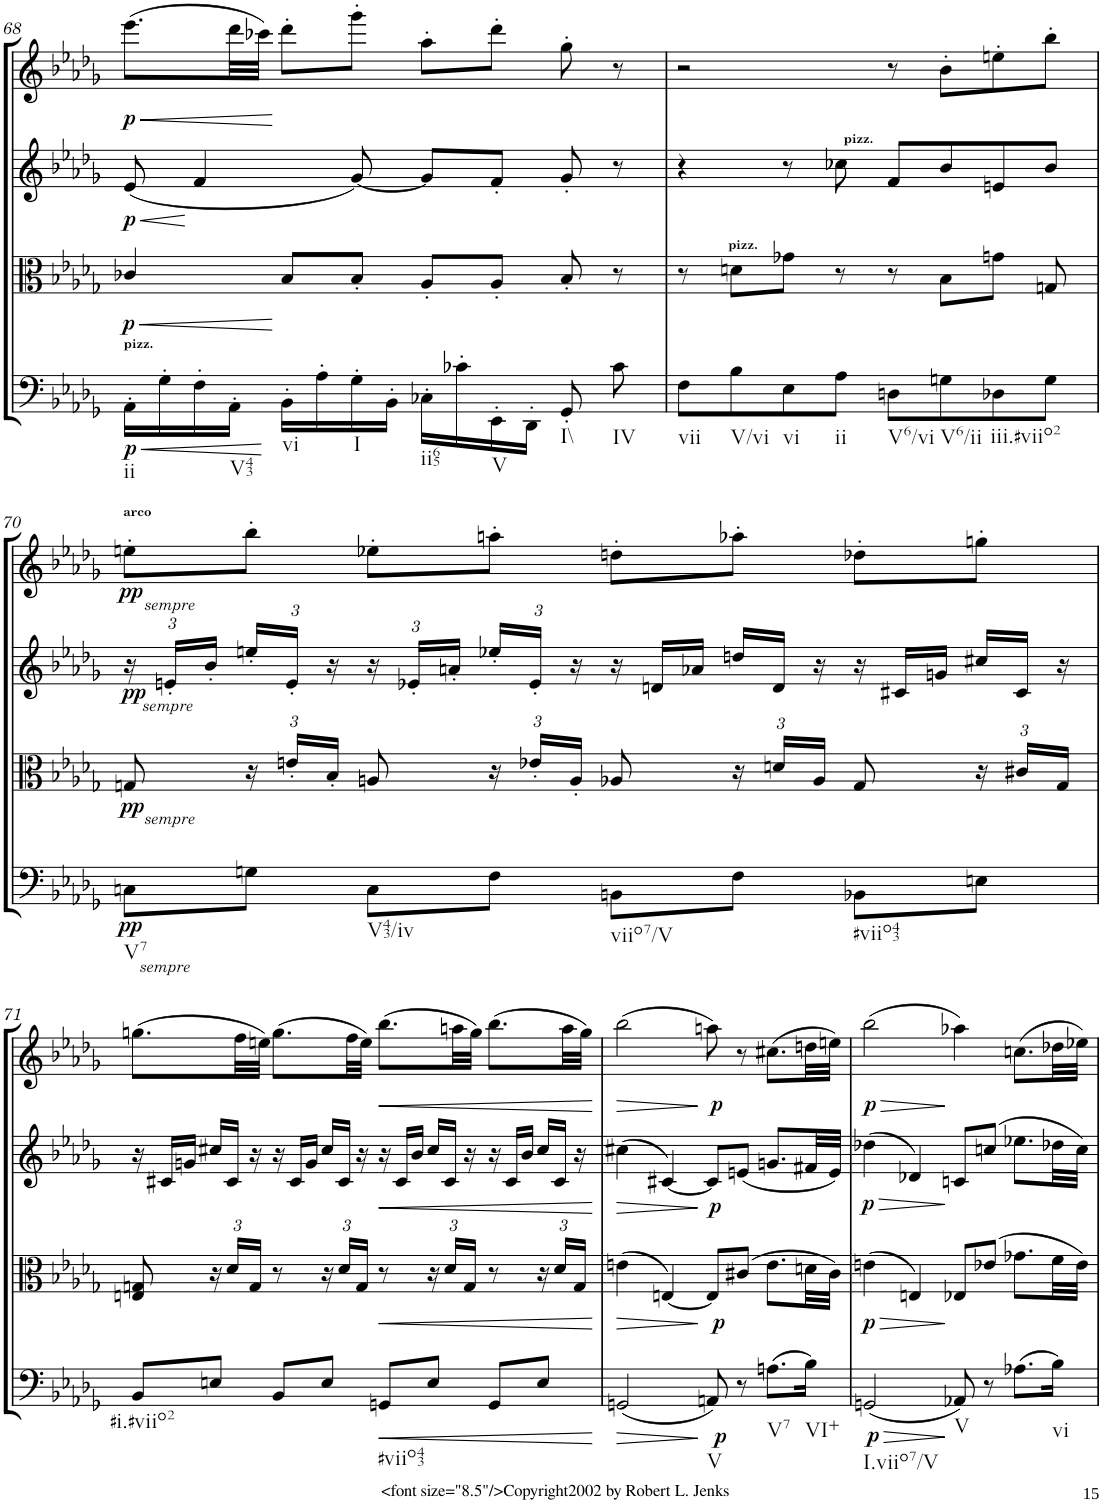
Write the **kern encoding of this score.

**kern	**dynam	**kern	**dynam	**kern	**dynam	**kern	**dynam
*part4	*part4	*part3	*part3	*part2	*part2	*part1	*part1
*staff4	*staff4	*staff3	*staff3	*staff2	*staff2	*staff1	*staff1
*I"Cello	*	*I"Viola	*	*I"2nd Violin	*	*I"1st Violin	*
*	*	*I'Vla	*	*I'Vln	*	*I'Vln	*
!!LO:PB:g=z
*clefF4	*	*clefC3	*	*clefG2	*	*clefG2	*
*k[b-e-a-d-g-]	*	*k[b-e-a-d-g-]	*	*k[b-e-a-d-g-]	*	*k[b-e-a-d-g-]	*
*D-:	*	*D-:	*	*D-:	*	*D-:	*
*M4/4	*	*M4/4	*	*M4/4	*	*M4/4	*
*met(c)	*	*met(c)	*	*met(c)	*	*met(c)	*
=68	=68	=68	=68	=68	=68	=68	=68
!LO:TX:a:B:t=pizz.	!	!	!	!	!	!	!
!LO:TX:b:t=ii	!	!	!	!	!	!	!
!	!LO:HP:b	!	!LO:HP:b	!	!LO:HP:b	!	!LO:HP:b
!	!LO:DY:n=1:b	!	!LO:DY:n=1:b	!	!LO:DY:n=1:b	!	!LO:DY:n=1:b
16AA-'\LL	< p	4c-X/	< p	(8e-/	< p	(8.eee-\L	< p
16G-'\	.	.	.	.	.	.	.
16F'\	.	.	.	4f/	[	.	.
!LO:TX:b:t=V43	!	!	!	!	!	!	!
16AA-'\JJ	.	.	.	.	.	32ddd-\LL	.
.	.	.	.	.	.	32ccc-X\JJJ)	.
!LO:TX:b:t=vi	!	!	!	!	!	!	!
16BB-'\LL	[	8B-/L	[	.	.	8ddd-'\L	[
16A-'\	.	.	.	.	.	.	.
!LO:TX:b:t=I	!	!	!	!	!	!	!
16G-'\	.	8B-'/J	.	[8g-/)	.	8ggg-'\J	.
16BB-'\JJ	.	.	.	.	.	.	.
!LO:TX:b:t=ii65	!	!	!	!	!	!	!
16C-X'\LL	.	8A-'/L	.	8g-/L]	.	8aa-'\L	.
16c-X'\	.	.	.	.	.	.	.
!LO:TX:b:t=V	!	!	!	!	!	!	!
16EE-'\	.	8A-'/J	.	8f'/J	.	8ddd-'\J	.
16DD-'\JJ	.	.	.	.	.	.	.
!LO:TX:b:t=I\\	!	!	!	!	!	!	!
8GG-'/	.	8B-'/	.	8g-'/	.	8gg-'\	.
!LO:TX:b:t=IV	!	!	!	!	!	!	!
8c-\	.	8r	.	8r	.	8r	.
=69	=69	=69	=69	=69	=69	=69	=69
!	!	!	!	!LO:TX:a:B:t=pizz.	!	!	!
!	!	!LO:TX:a:B:t=pizz.	!	!	!	!	!
!LO:TX:b:t=vii	!	!	!	!	!	!	!
8F\L	.	8r	.	4r	.	2r	.
!LO:TX:b:t=V/vi	!	!	!	!	!	!	!
8B-\	.	8dn\L	.	.	.	.	.
!LO:TX:b:t=vi	!	!	!	!	!	!	!
8E-\	.	8g-X\J	.	8r	.	.	.
!LO:TX:b:t=ii	!	!	!	!	!	!	!
8A-\J	.	8r	.	8cc-X\	.	.	.
!LO:TX:b:t=V6/vi	!	!	!	!	!	!	!
8Dn\L	.	8r	.	8f/L	.	8r	.
!LO:TX:b:t=V6/ii	!	!	!	!	!	!	!
8Gn\	.	8B-\L	.	8b-/	.	8b-'\L	.
!LO:TX:b:t=iii.#viio2	!	!	!	!	!	!	!
8D-X\	.	8gn\J	.	8en/	.	8een'\	.
8G\J	.	8Gn/	.	8b-/J	.	8bb-'\J	.
!!LO:LB:g=z
=70	=70	=70	=70	=70	=70	=70	=70
*	*	*	*	*Xbrackettup	*	*	*
!	!	!	!	!	!	!LO:TX:b:i:t=sempre	!
!	!	!	!	!	!	!LO:TX:a:B:t=arco	!
!	!	!	!	!LO:TX:b:i:t=sempre	!	!	!
!	!	!LO:TX:b:i:t=sempre	!	!	!	!	!
!LO:TX:b:i:t=sempre	!	!	!	!	!	!	!
!LO:TX:b:t=V7	!	!	!	!	!	!	!
!	!LO:DY:b	!	!LO:DY:b	!	!LO:DY:b	!	!LO:DY:b
8Cn\L	pp	8Gn/	pp	24r	pp	8een'\L	pp
.	.	.	.	24en'/LL	.	.	.
.	.	.	.	24b-'/JJ	.	.	.
*	*	*Xbrackettup	*	*	*	*	*
8Gn\J	.	24r	.	24een'/LL	.	8bb-'\J	.
.	.	24en'/LL	.	24e'/JJ	.	.	.
.	.	24B-'/JJ	.	24r	.	.	.
!LO:TX:b:t=V43/iv	!	!	!	!	!	!	!
8C\L	.	8An/	.	24r	.	8ee-X'\L	.
.	.	.	.	24e-X'/LL	.	.	.
.	.	.	.	24an'/JJ	.	.	.
8F\J	.	24r	.	24ee-X'/LL	.	8aan'\J	.
.	.	24e-X'/LL	.	24e-'/JJ	.	.	.
.	.	24A'/JJ	.	24r	.	.	.
*	*	*	*	*Xtuplet	*	*	*
!LO:TX:b:t=viio7/V	!	!	!	!	!	!	!
8BBn\L	.	8A-X/	.	24r	.	8ddn'\L	.
.	.	.	.	24dn/LL	.	.	.
.	.	.	.	24a-X/JJ	.	.	.
8F\J	.	24r	.	24ddn/LL	.	8aa-X'\J	.
.	.	24dn/LL	.	24d/JJ	.	.	.
.	.	24A-/JJ	.	24r	.	.	.
!LO:TX:b:t=#viio43	!	!	!	!	!	!	!
8BB-X\L	.	8G/	.	24r	.	8dd-X'\L	.
.	.	.	.	24c#X/LL	.	.	.
.	.	.	.	24gn/JJ	.	.	.
8En\J	.	24r	.	24cc#X/LL	.	8ggn'\J	.
.	.	24c#X/LL	.	24c#/JJ	.	.	.
.	.	24G/JJ	.	24r	.	.	.
!!LO:LB:g=z
=71	=71	=71	=71	=71	=71	=71	=71
!LO:TX:b:t=#i.#viio2	!	!	!	!	!	!	!
8BB-/L	.	8En/ 8Gn/	.	24r	.	(8.ggn\L	.
.	.	.	.	24c#X/LL	.	.	.
.	.	.	.	24gn/JJ	.	.	.
8En/J	.	24r	.	24cc#X/LL	.	.	.
.	.	24d-/LL	.	24c#/JJ	.	.	.
.	.	.	.	.	.	32ff\LL	.
.	.	24G/JJ	.	24r	.	.	.
.	.	.	.	.	.	32een\JJJ)	.
8BB-/L	.	8r	.	24r	.	(8.gg\L	.
.	.	.	.	24c#/LL	.	.	.
.	.	.	.	24g/JJ	.	.	.
8E/J	.	24r	.	24cc#/LL	.	.	.
.	.	24d-/LL	.	24c#/JJ	.	.	.
.	.	.	.	.	.	32ff\LL	.
.	.	24G/JJ	.	24r	.	.	.
.	.	.	.	.	.	32ee\JJJ)	.
!LO:TX:b:t=#viio43	!	!	!	!	!	!	!
!	!LO:HP:b	!	!LO:HP:b	!	!LO:HP:b	!	!LO:HP:b
8GGn/L	<	8r	<	24r	<	(8.bb-\L	<
.	.	.	.	24c#/LL	.	.	.
.	.	.	.	24b-/JJ	.	.	.
8E/J	.	24r	.	24cc#/LL	.	.	.
.	.	24d-/LL	.	24c#/JJ	.	.	.
.	.	.	.	.	.	32aan\LL	.
.	.	24G/JJ	.	24r	.	.	.
.	.	.	.	.	.	32gg\JJJ)	.
8GG/L	.	8r	.	24r	.	(8.bb-\L	.
.	.	.	.	24c#/LL	.	.	.
.	.	.	.	24b-/JJ	.	.	.
8E/J	.	24r	.	24cc#/LL	.	.	.
.	.	24d-/LL	.	24c#/JJ	.	.	.
.	.	.	.	.	.	32aa\LL	.
.	.	24G/JJ	.	24r	.	.	.
.	.	.	.	.	.	32gg\JJJ)	.
.	[	.	[	.	[	.	[
=72	=72	=72	=72	=72	=72	=72	=72
!	!LO:HP:b	!	!LO:HP:b	!	!LO:HP:b	!	!LO:HP:b
(2GGn/	>	(4en\	>	(4cc#X\	>	(2bb-\	>
.	.	[4En/)	.	[4c#X/)	.	.	.
!LO:TX:b:t=V	!	!	!	!	!	!	!
!	!LO:DY:n=1:b	!	!LO:DY:n=1:b	!	!LO:DY:n=1:b	!	!LO:DY:n=1:b
8AAn/)	] p	8E/L]	] p	8c#/L]	] p	8aan\)	] p
8r	.	(8c#X/J	.	(8en/J	.	8r	.
!LO:TX:b:t=V7	!	!	!	!	!	!	!
(8.An\L	.	8.e\L	.	8.gn/L	.	(8.cc#X\L	.
!LO:TX:b:t=VI+	!	!	!	!	!	!	!
16B-\Jk)	.	32dn\LL	.	32f#X/LL	.	32ddn\LL	.
.	.	32c#\JJJ)	.	32e/JJJ)	.	32een\JJJ)	.
=73	=73	=73	=73	=73	=73	=73	=73
!LO:TX:b:t=I.viio7/V	!	!	!	!	!	!	!
!	!LO:HP:b	!	!LO:HP:b	!	!LO:HP:b	!	!LO:HP:b
!	!LO:DY:n=1:b	!	!LO:DY:n=1:b	!	!LO:DY:n=1:b	!	!LO:DY:n=1:b
(2GGn/	> p	(4en\	> p	(4dd-X\	> p	(2bb-\	> p
.	.	4En/)	.	4d-X/)	.	.	.
!LO:TX:b:t=V	!	!	!	!	!	!	!
8AA-X/)	]	8E-X/L	]	8cn/L	]	4aa-X\)	]
8r	.	(8e-X/J	.	(8ccn/J	.	.	.
(8.A-X\L	.	8.g-X\L	.	8.ee-X\L	.	(8.ccn\L	.
!LO:TX:b:t=vi	!	!	!	!	!	!	!
16B-\Jk)	.	32f\LL	.	32dd-X\LL	.	32dd-X\LL	.
.	.	32e-\JJJ)	.	32cc\JJJ)	.	32ee-X\JJJ)	.
=	=	=	=	=	=	=	=
*-	*-	*-	*-	*-	*-	*-	*-
